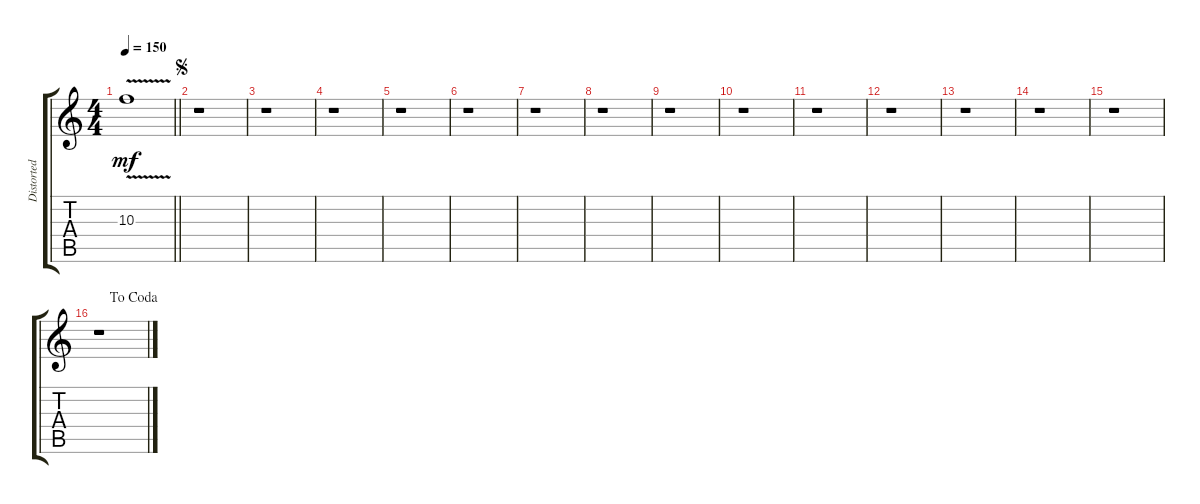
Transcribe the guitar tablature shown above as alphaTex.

\track ("Distorted feedback" "Distorted ") {instrument distortionguitar}
\staff {score tabs}
\tuning (E4 B3 G3 D3 A2 E2) {hide}
\ts (4 4)
\tempo 150
\clef g2
\barLineRight lightlight
\ks c
10.3{v t}.1{dy mf} |
\jump segno
r.1 |
r.1 |
r.1 |
r.1 |
r.1 |
r.1 |
r.1 |
r.1 |
r.1 |
r.1 |
r.1 |
r.1 |
r.1 |
r.1 |
\jump dacoda
r.1
